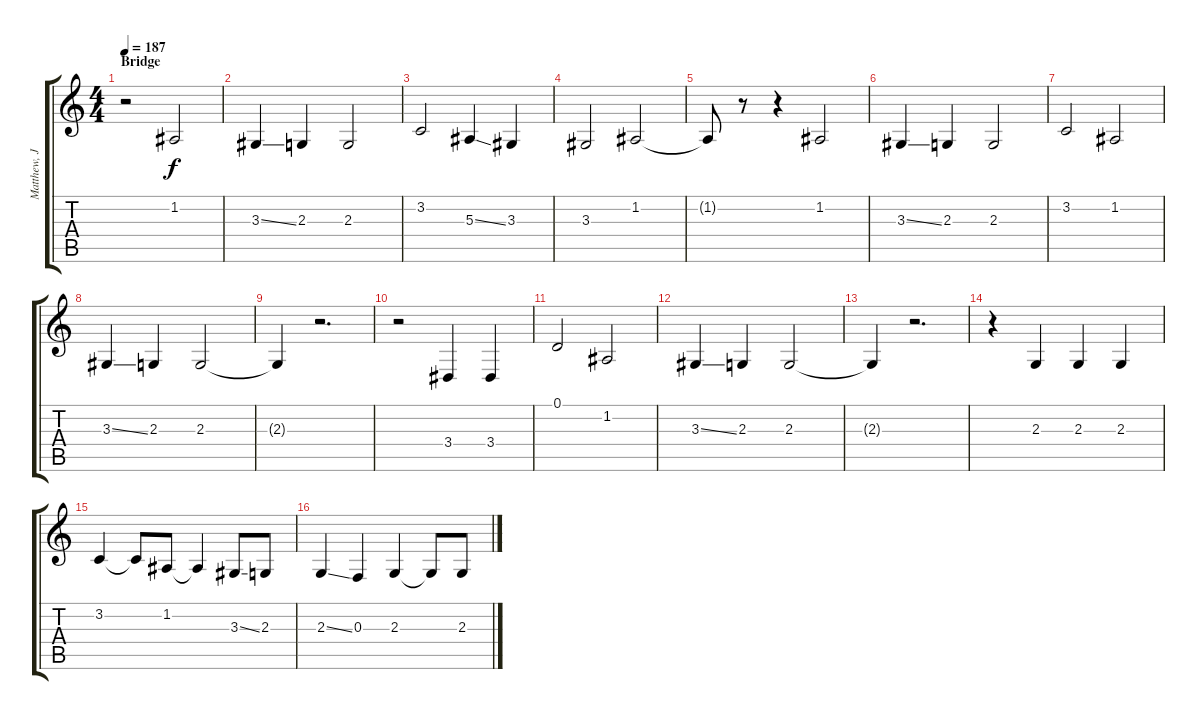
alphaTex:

\track ("Matthew, Jason - Backing Vocals" "Matthew, J") {instrument oboe}
\staff {score tabs}
\tuning (D4 A3 F3 C3 G2 C2) {hide}
\ts (4 4)
\section ("" "Bridge")
\tempo 187
\clef g2
\ks c
r.2{dy f} 1.2.2 |
3.3{ss}.4 2.3.4 2.3.2 |
3.2.2 5.3{ss}.4 3.3.4 |
3.3.2 1.2.2 |
1.2{t}.8 r.8 r.4 1.2.2 |
3.3{ss}.4 2.3.4 2.3.2 |
3.2.2 1.2.2 |
3.3{ss}.4 2.3.4 2.3.2 |
2.3{t}.4 r.2{d} |
r.2 3.4.4 3.4.4 |
0.1.2 1.2.2 |
3.3{ss}.4 2.3.4 2.3.2 |
2.3{t}.4 r.2{d} |
r.4 2.3.4 2.3.4 2.3.4 |
3.2.4 3.2{t}.8 1.2.8 1.2{t}.4 3.3{ss}.8 2.3.8 |
2.3{ss}.4 0.3.4 2.3.4 2.3{t}.8 2.3.8
